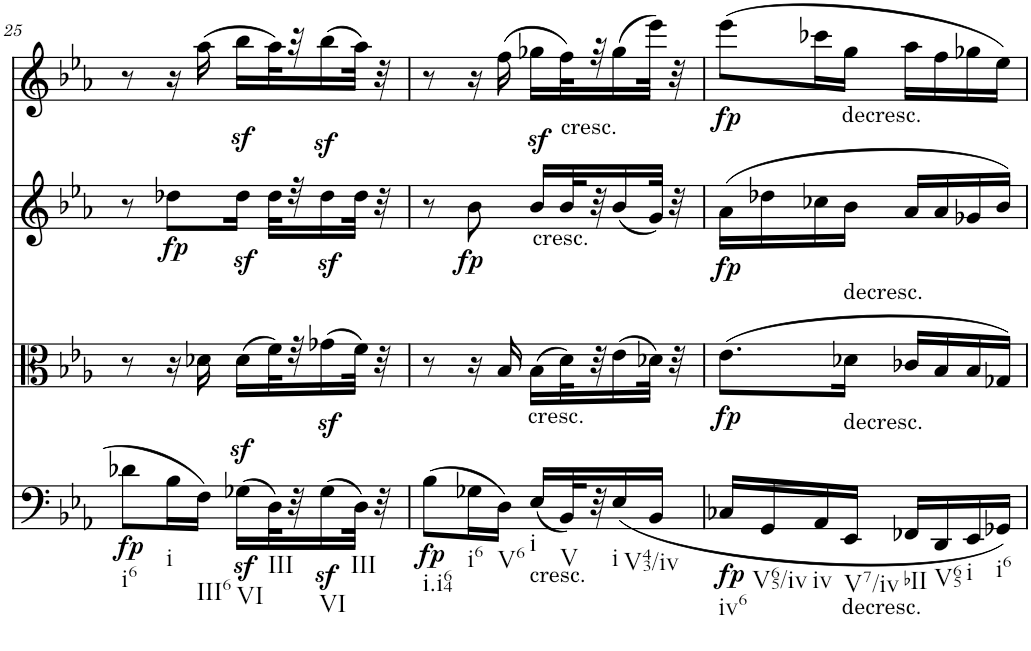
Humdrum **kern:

**kern	**dynam	**kern	**dynam	**kern	**dynam	**kern	**dynam
*part4	*part4	*part3	*part3	*part2	*part2	*part1	*part1
*staff4	*staff4	*staff3	*staff3	*staff2	*staff2	*staff1	*staff1
*I"Violoncello	*	*I"Viola	*	*I"Violin II	*	*I"Violin I	*
*I'Vc	*	*I'Vla	*	*I'Vln	*	*I'Vln	*
!!LO:PB:g=z
*clefF4	*	*clefC3	*	*clefG2	*	*clefG2	*
*k[b-e-a-]	*	*k[b-e-a-]	*	*k[b-e-a-]	*	*k[b-e-a-]	*
*E-:	*	*E-:	*	*E-:	*	*E-:	*
*M2/4	*	*M2/4	*	*M2/4	*	*M2/4	*
=25	=25	=25	=25	=25	=25	=25	=25
!LO:TX:b:t=i6	!	!	!	!	!	!	!
!	!LO:DY:b	!	!	!	!	!	!
8d-X\L	fp	8r	.	8r	.	8r	.
!LO:TX:b:t=i	!	!	!	!	!	!	!
!	!	!	!	!	!LO:DY:b	!	!
16B-\L	.	16r	.	8dd-X\L	fp	16r	.
!LO:TX:b:t=III6	!	!	!	!	!	!	!
16F\JJ	.	16d-X\	.	.	.	(16aa-\	.
!LO:TX:b:t=VI	!	!	!	!	!	!	!
(16G-Xz>\LL	.	(16d-\LL	.	16dd-z>\Jk	.	16bb-\LL	.
!LO:TX:b:t=III	!	!	!	!	!	!	!
32D\L)	.	32f\L)	.	32dd-\LLL	.	32aa-\L)	.
32r	.	32r	.	32r	.	32r	.
!LO:TX:b:t=VI	!	!	!	!	!	!	!
(16G-z<\	.	(16g-Xz<\	.	16dd-z>\	.	(16bb-\	.
!LO:TX:b:t=III	!	!	!	!	!	!	!
32D\JJk)	.	32f\JJk)	.	32dd-\JJk	.	32aa-\JJk)	.
32r	.	32r	.	32r	.	32r	.
=26	=26	=26	=26	=26	=26	=26	=26
!LO:TX:b:t=i.i64	!	!	!	!	!	!	!
!	!LO:DY:b	!	!	!	!	!	!
(8B-\L	fp	8r	.	8r	.	8r	.
!LO:TX:b:t=i6	!	!	!	!	!	!	!
!	!	!	!	!	!LO:DY:b	!	!
16G-X\L	.	16r	.	8b-\	fp	16r	.
!LO:TX:b:t=V6	!	!	!	!	!	!	!
16D\JJ)	.	16B-/	.	.	.	(16ff\	.
!	!	!	!	!LO:TX:b:t=cresc.	!	!	!
!	!	!LO:TX:b:t=cresc.	!	!	!	!	!
!LO:TX:b:t=cresc.	!	!	!	!	!	!	!
!LO:TX:b:t=i	!	!	!	!	!	!	!
(16E-/LL	.	(16B-\LL	.	16b-z>/LL	.	16gg-X\LL	.
!	!	!	!	!	!	!LO:TX:b:t=cresc.	!
!LO:TX:b:t=V	!	!	!	!	!	!	!
32BB-/L)	.	32d\L)	.	32b-/L	.	32ff\L)	.
32r	.	32r	.	32r	.	32r	.
!LO:TX:b:t=i	!	!	!	!	!	!	!
(<16E-/	.	(16e-\	.	(16b-/	.	(16gg-\	.
!LO:TX:b:t=V43/iv	!	!	!	!	!	!	!
16BB-/JJ	.	32d-X\JJk)	.	32g/JJk)	.	32eee-\JJk)	.
.	.	32r	.	32r	.	32r	.
=27	=27	=27	=27	=27	=27	=27	=27
!LO:TX:b:t=iv6	!	!	!	!	!	!	!
!	!LO:DY:b	!	!LO:DY:b	!	!LO:DY:b	!	!LO:DY:b
16C-X/LL	fp	(8.e-\L	fp	(16a-\LL	fp	(8eee-\L	fp
!LO:TX:b:t=V65/iv	!	!	!	!	!	!	!
16GG/	.	.	.	16dd-X\	.	.	.
!LO:TX:b:t=iv	!	!	!	!	!	!	!
16AA-/	.	.	.	16cc-X\	.	16ccc-X\L	.
!	!	!	!	!	!	!LO:TX:b:t=decresc.	!
!	!	!LO:TX:a:t=decresc.	!	!	!	!	!
!LO:TX:b:t=decresc.	!	!	!	!	!	!	!
!LO:TX:a:t=decresc.	!	!	!	!	!	!	!
!LO:TX:b:t=V7/iv	!	!	!	!	!	!	!
16EE-/JJ	.	16d-X\Jk	.	16b-\JJ	.	16gg\JJ	.
!LO:TX:b:t=bII	!	!	!	!	!	!	!
16FF-X/LL	.	16c-X/LL	.	16a-/LL	.	16aa-\LL	.
!LO:TX:b:t=V65	!	!	!	!	!	!	!
16DD/	.	16B-/	.	16a-/	.	16ff\	.
!LO:TX:b:t=i	!	!	!	!	!	!	!
16EE-/	.	16B-/	.	16g-X/	.	16gg-X\	.
!LO:TX:b:t=i6	!	!	!	!	!	!	!
16GG-X/JJ)	.	16G-X/JJ)	.	16b-/JJ)	.	16ee-\JJ)	.
=	=	=	=	=	=	=	=
*-	*-	*-	*-	*-	*-	*-	*-
